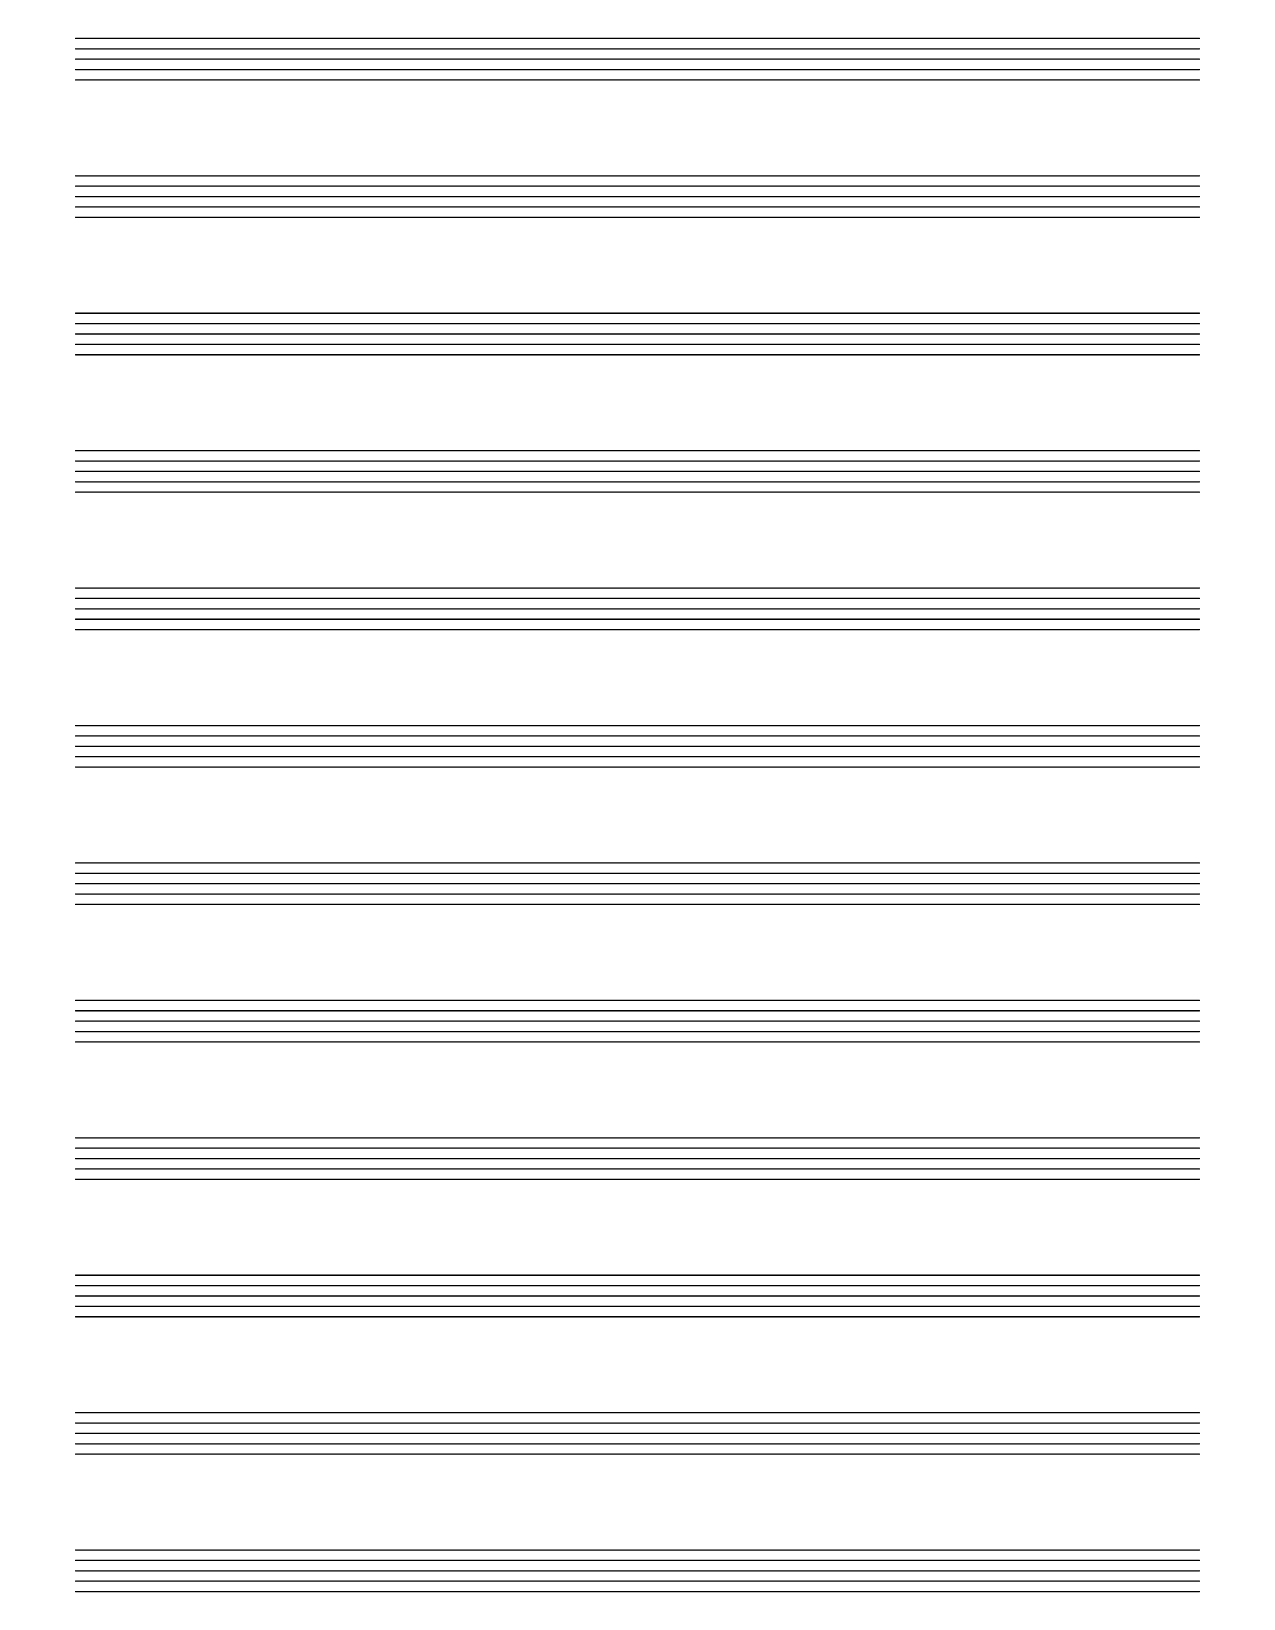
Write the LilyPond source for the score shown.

%% Do not edit this file; it is auto-generated from LSR http://lsr.dsi.unimi.it
%% This file is in the public domain.
\version "2.11.38"

\header {
  lsrtags = "staff-notation, editorial-annotations, contexts-and-engravers, paper-and-layout"

  texidoc = "
To create blank staves, generate empty measures then remove the
@code{Bar_number_engraver} from the @code{Score} context, and the
@code{Time_signature_engraver}, @code{Clef_engraver} and
@code{Bar_engraver} from the @code{Staff} context. 

"
  doctitle = "Creating blank staves"
} % begin verbatim
#(set-global-staff-size 20)

\score {
  { 
    \repeat unfold 12 { s1 \break } 
  }
  \layout {
    indent = 0\in
    \context {
      \Staff
      \remove "Time_signature_engraver"
      \remove "Clef_engraver"
      \remove "Bar_engraver"
    }
    \context {
      \Score
      \remove "Bar_number_engraver"
    }
  }
}

\paper {
  #(set-paper-size "letter")
  ragged-last-bottom = ##f
  line-width = 7.5\in
  left-margin = 0.5\in
  bottom-margin = 0.25\in
  top-margin = 0.25\in
}
